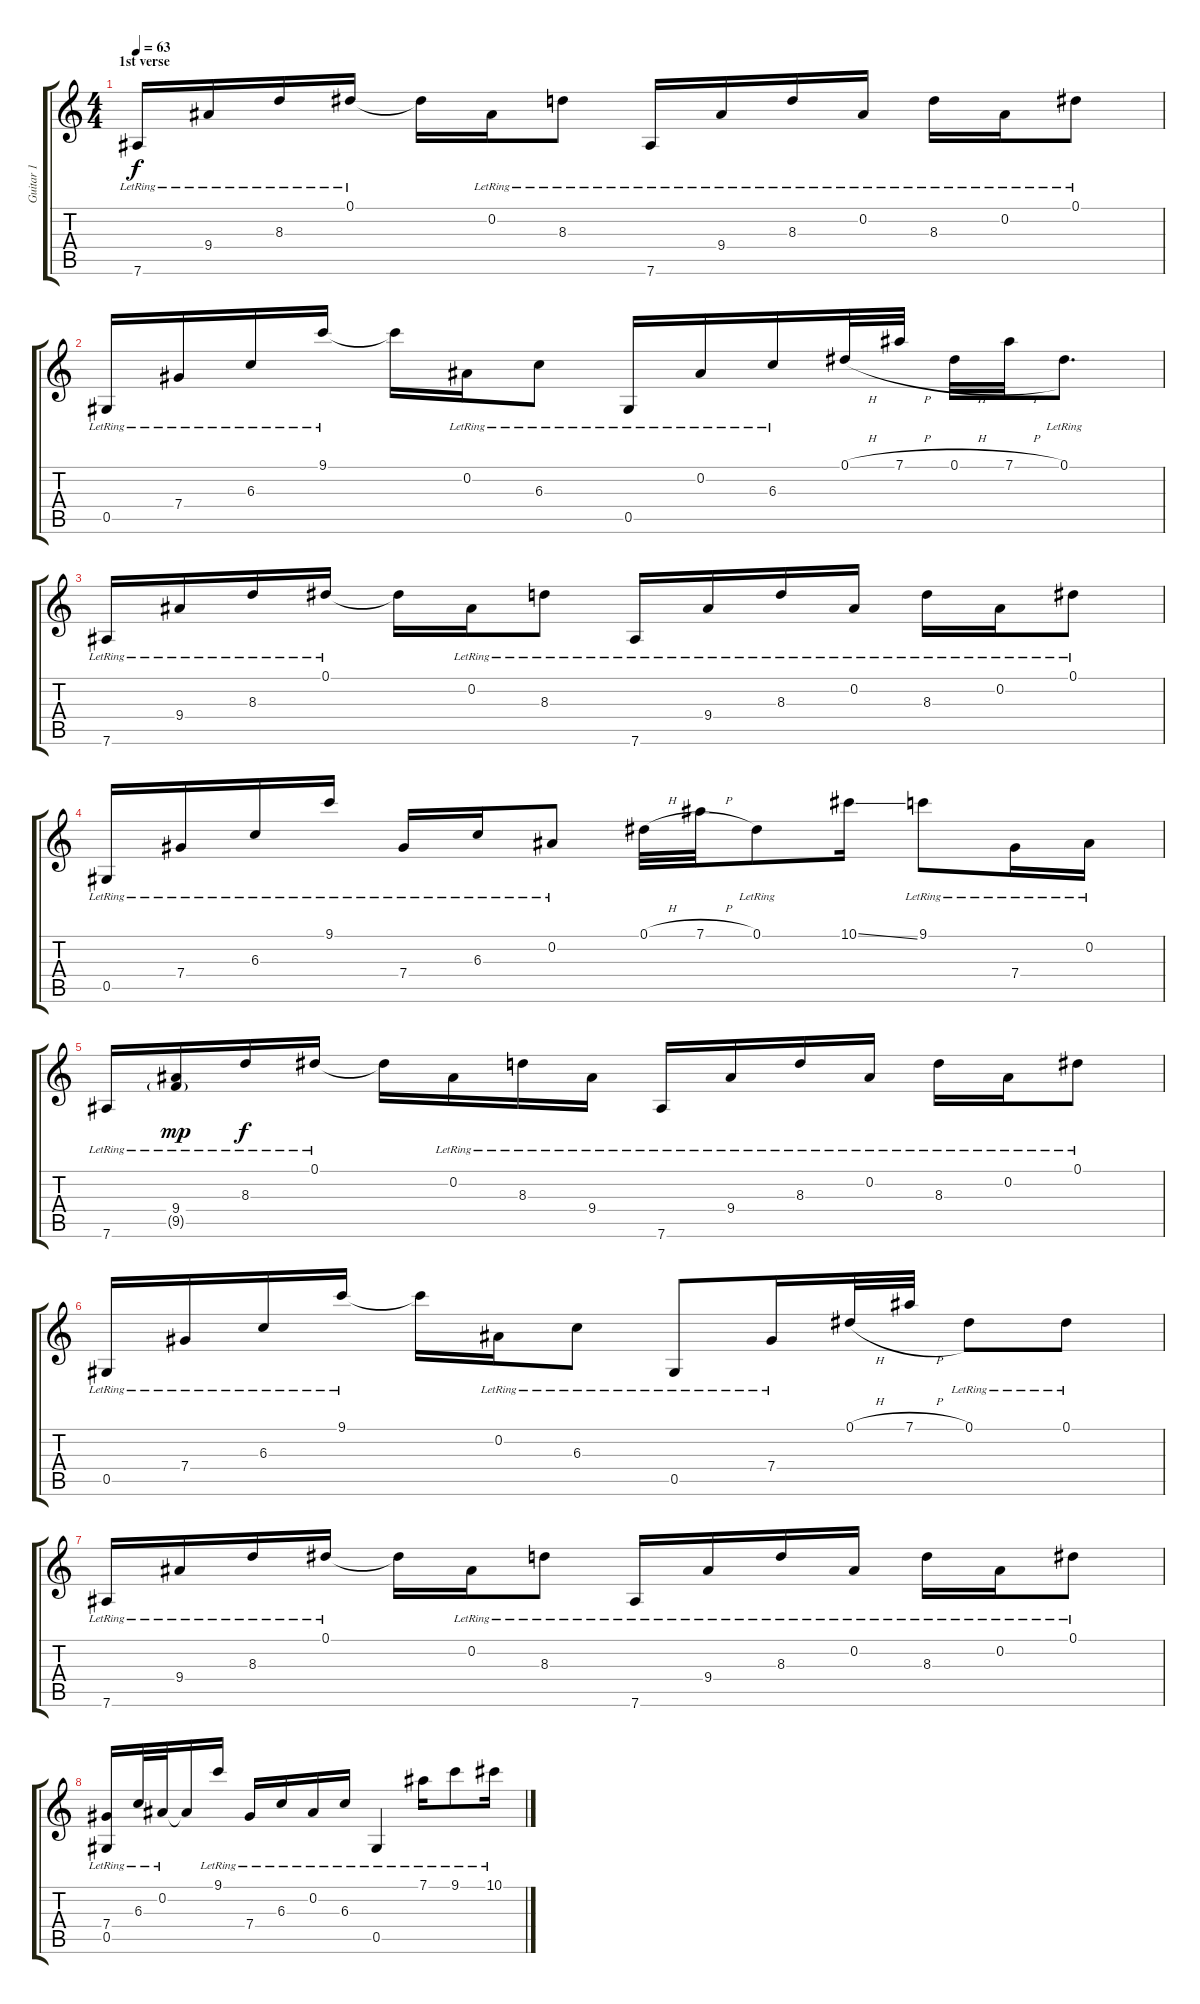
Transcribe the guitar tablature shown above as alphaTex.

\track ("Guitar 1" "Guitar 1") {instrument acousticguitarsteel}
\staff {score tabs}
\tuning (Eb4 Bb3 Gb3 Db3 Ab2 Eb2) {hide}
\ts (4 4)
\section ("" "1st verse")
\tempo 63
\clef g2
\ks c
7.6{lr}.16{dy f} 9.4{lr}.16 8.3{lr}.16 0.1{lr}.16 0.1{t}.16 0.2{lr}.16 8.3{lr}.8 7.6{lr}.16 9.4{lr}.16 8.3{lr}.16 0.2{lr}.16 8.3{lr}.16 0.2{lr}.16 0.1{lr}.8 |
0.5{lr}.16 7.4{lr}.16 6.3{lr}.16 9.1{lr}.16 9.1{t}.16 0.2{lr}.16 6.3{lr}.8 0.5{lr}.16 0.2{lr}.16 6.3{lr}.16 0.1{h}.32 7.1{h}.32 0.1{h}.32 7.1{h}.32 0.1{lr}.8{d} |
7.6{lr}.16 9.4{lr}.16 8.3{lr}.16 0.1{lr}.16 0.1{t}.16 0.2{lr}.16 8.3{lr}.8 7.6{lr}.16 9.4{lr}.16 8.3{lr}.16 0.2{lr}.16 8.3{lr}.16 0.2{lr}.16 0.1{lr}.8 |
0.5{lr}.16 7.4{lr}.16 6.3{lr}.16 9.1{lr}.16 7.4{lr}.16 6.3{lr}.16 0.2{lr}.8 0.1{h}.32 7.1{h}.32 0.1{lr}.8 10.1{ss}.16 9.1{lr}.8 7.4{lr}.16 0.2{lr}.16 |
7.6{lr}.16 (9.4{lr} 9.5{g lr}).16{dy mp} 8.3{lr}.16{dy f} 0.1{lr}.16 0.1{t}.16 0.2{lr}.16 8.3{lr}.16 9.4{lr}.16 7.6{lr}.16 9.4{lr}.16 8.3{lr}.16 0.2{lr}.16 8.3{lr}.16 0.2{lr}.16 0.1{lr}.8 |
0.5{lr}.16 7.4{lr}.16 6.3{lr}.16 9.1{lr}.16 9.1{t}.16 0.2{lr}.16 6.3{lr}.8 0.5{lr}.8 7.4{lr}.16 0.1{h}.32 7.1{h}.32 0.1{lr}.8 0.1{lr}.8 |
7.6{lr}.16 9.4{lr}.16 8.3{lr}.16 0.1{lr}.16 0.1{t}.16 0.2{lr}.16 8.3{lr}.8 7.6{lr}.16 9.4{lr}.16 8.3{lr}.16 0.2{lr}.16 8.3{lr}.16 0.2{lr}.16 0.1{lr}.8 |
(7.4{lr} 0.5{lr}).16 6.3{lr}.32 0.2{lr}.32 0.2{t}.16 9.1{lr}.16 7.4{lr}.16 6.3{lr}.16 0.2{lr}.16 6.3{lr}.16 0.5{lr}.4 7.1{lr}.16 9.1{lr}.8 10.1{lr}.16
